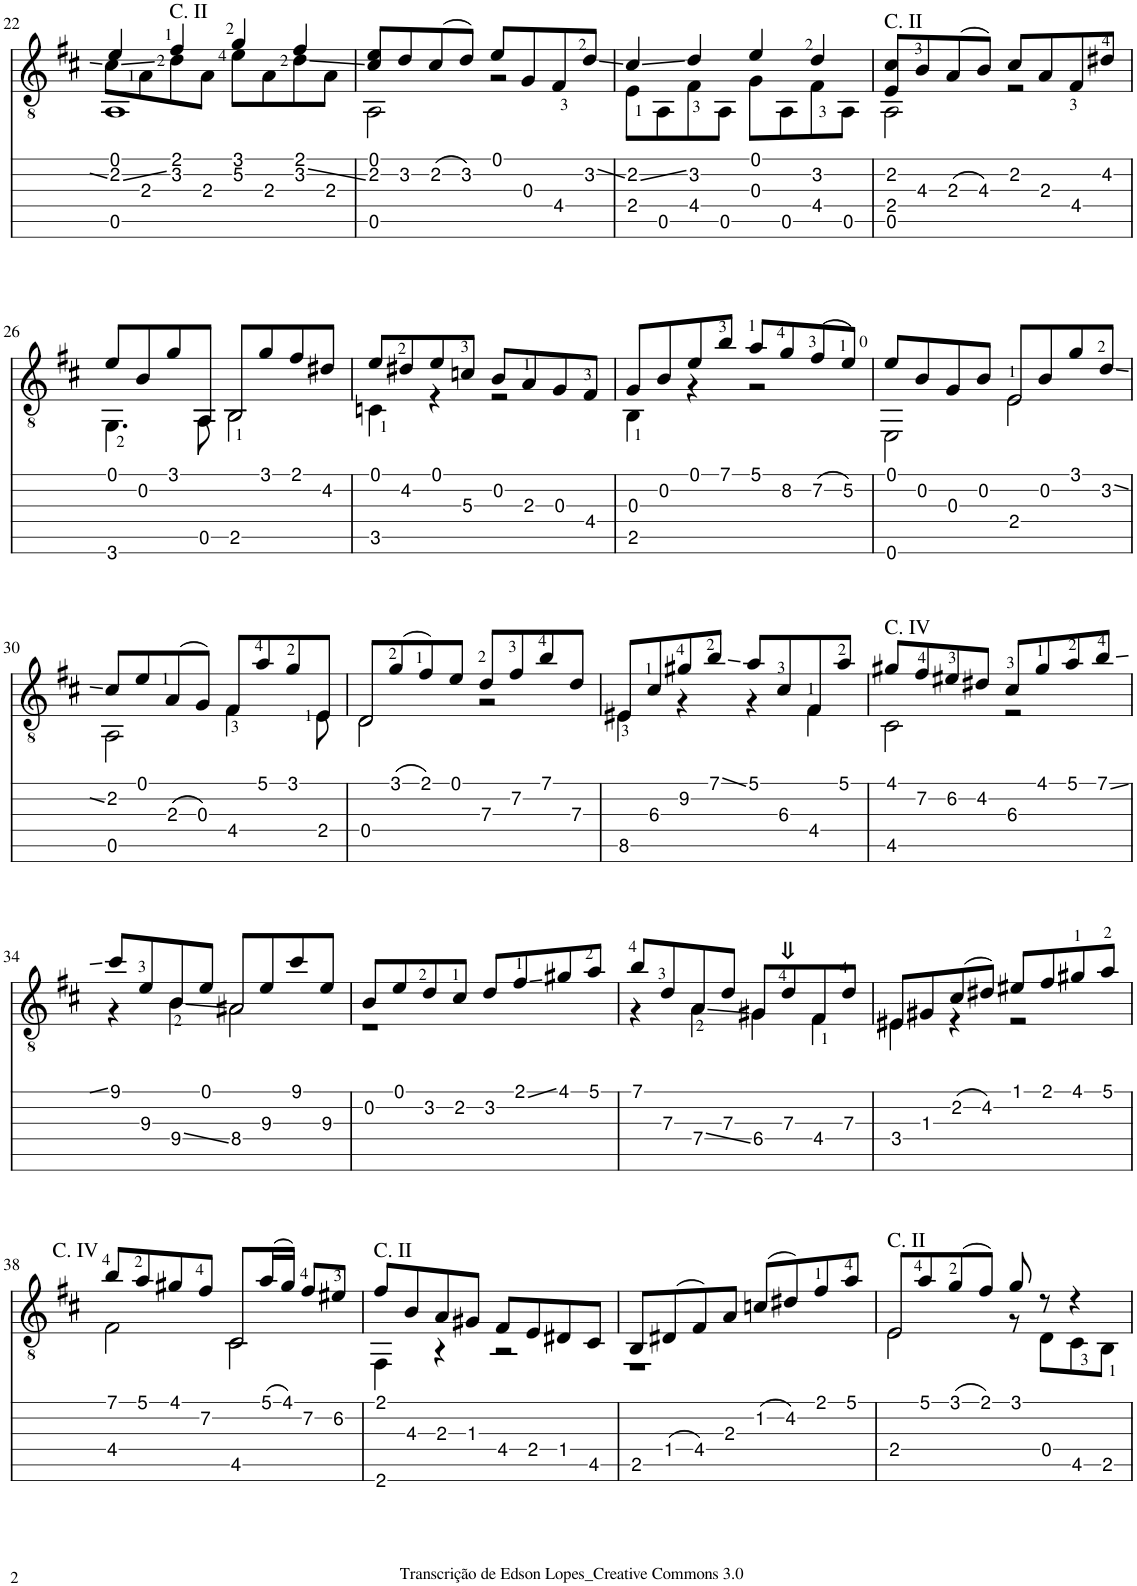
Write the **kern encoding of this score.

**kern	**kern
*part1	*part1
*staff2	*staff1
*I"Guitar	*
*I'Guit.	*
!!LO:PB:g=z
*	*clefGv2
*k[f#c#]	*k[f#c#]
*M4/4	*M4/4
*met(c)	*met(c)
=22	=22
*^	*^
*	*^	*	*^
4e	8c#L	1AA	4e/	8c#\L	1AA
.	8AJ	.	.	8A\	.
!	!	!	!LO:TX:a:t=C. II	!	!
4f#	8dL	.	4f#/	8d\	.
.	8AJ	.	.	8A\J	.
4g	8eL	.	4g/	8e\L	.
.	8AJ	.	.	8A\	.
4f#	8dL	.	4f#/	8d\	.
.	8AJ	.	.	8A\J	.
*	*v	*v	*	*	*
*	*	*	*v	*v
=23	=23	=23	=23
8c#\ 8e\L	2AA	8c#/ 8e/L	2AA\
8dJ	.	8d/	.
8c#L	.	(8c#/	.
8dJ	.	8d/J)	.
8eL	2r	8e/L	2r
8GJ	.	8G/	.
8F#L	.	8F#/	.
8dJ	.	8d/J	.
=24	=24	=24	=24
4c#	8EL	4c#/	8E\L
.	8AAJ	.	8AA\
4d	8F#L	4d/	8F#\
.	8AAJ	.	8AA\J
4e	8GL	4e/	8G\L
.	8AAJ	.	8AA\
4d	8F#L	4d/	8F#\
.	8AAJ	.	8AA\J
=25	=25	=25	=25
!	!	!LO:TX:a:t=C. II	!
8E\ 8c#\L	2AA	8E/ 8c#/L	2AA\
8BJ	.	8B/	.
8AL	.	(8A/	.
8BJ	.	8B/J)	.
8c#L	2r	8c#/L	2r
8AJ	.	8A/	.
8F#L	.	8F#/	.
8d#J	.	8d#X/J	.
!!LO:LB:g=z	!!
=26	=26	=26	=26
8eL	4.GG	8e/L	4.GG\
8BJ	.	8B/	.
8gL	.	8g/	.
8AAJ	8AA	8AA/J	8AA\
!	!	!LO:N:head=open	!
8BBL	2BB	8BB/L	2BB\
8gJ	.	8g/	.
8f#L	.	8f#/	.
8d#J	.	8d#X/J	.
=27	=27	=27	=27
8eL	4C	8e/L	4Cn\
8d#J	.	8d#X/	.
8eL	4r	8e/	4r
8cJ	.	8cn/J	.
8BL	2r	8B/L	2r
8AJ	.	8A/	.
8GL	.	8G/	.
8F#J	.	8F#/J	.
=28	=28	=28	=28
8GL	4BB	8G/L	4BB\
8BJ	.	8B/	.
8eL	4r	8e/	4r
8bJ	.	8b/J	.
8aL	2r	8a/L	2r
8gJ	.	8g/	.
8f#L	.	(8f#/	.
8eJ	.	8e/J)	.
=29	=29	=29	=29
8eL	2EE	8e/L	2EE\
8BJ	.	8B/	.
8GL	.	8G/	.
8BJ	.	8B/J	.
!	!	!LO:N:head=open	!
8EL	2E	8E/L	2E\
8BJ	.	8B/	.
8gL	.	8g/	.
8dJ	.	8d/J	.
!!LO:LB:g=z	!!
=30	=30	=30	=30
8c#L	2AA	8c#/L	2AA\
8eJ	.	8e/	.
8AL	.	(8A/	.
8GJ	.	8G/J)	.
8F#L	4.F#	8F#/L	4.F#\
8aJ	.	8a/	.
8gL	.	8g/	.
8EJ	8E	8E/J	8E\
=31	=31	=31	=31
!	!	!LO:N:head=open	!
8DL	2D	8D/L	2D\
8gJ	.	(8g/	.
8f#L	.	8f#/)	.
8eJ	.	8e/J	.
8dL	2r	8d/L	2r
8f#J	.	8f#/	.
8bL	.	8b/	.
8dJ	.	8d/J	.
=32	=32	=32	=32
8E#L	4E#	8E#X/L	4E#\
8c#J	.	8c#/	.
8g#L	4r	8g#X/	4r
8bJ	.	8b/J	.
8aL	4r	8a/L	4r
8c#J	.	8c#/	.
8F#L	4F#	8F#/	4F#\
8aJ	.	8a/J	.
=33	=33	=33	=33
!	!	!LO:TX:a:t=C. IV	!
8g#L	2C#	8g#X/L	2C#\
8f#J	.	8f#/	.
8e#L	.	8e#X/	.
8d#J	.	8d#X/J	.
8c#L	2r	8c#/L	2r
8g#J	.	8g#/	.
8aL	.	8a/	.
8bJ	.	8b/J	.
!!LO:LB:g=z	!!
=34	=34	=34	=34
8cc#L	4r	8cc#/L	4r
8eJ	.	8e/	.
8BL	4B	8B/	4B\
8eJ	.	8e/J	.
!	!	!LO:N:head=open	!
8A#L	2A#	8A#X/L	2A#\
8eJ	.	8e/	.
8cc#L	.	8cc#/	.
8eJ	.	8e/J	.
=35	=35	=35	=35
8BL	1r	8B/L	1r
8eJ	.	8e/	.
8dL	.	8d/	.
8c#J	.	8c#/J	.
8dL	.	8d/L	.
8f#J	.	8f#/	.
8g#L	.	8g#X/	.
8aJ	.	8a/J	.
=36	=36	=36	=36
8bL	4r	8b/L	4r
8dJ	.	8d/	.
8AL	4A	8A/	4A\
8dJ	.	8d/J	.
8G#L	4G#	8G#X/L	4G#\
!	!	!LO:TX:a:B:t=⇓	!
8dJ	.	8d/	.
8F#L	4F#	8F#/	4F#\
8dJ	.	8d/J	.
=37	=37	=37	=37
8E#L	4E#	8E#X/L	4E#\
8G#J	.	8G#X/	.
8c#L	4r	(8c#/	4r
8d#J	.	8d#X/J)	.
8e#L	2r	8e#X/L	2r
8f#J	.	8f#/	.
8g#L	.	8g#X/	.
8aJ	.	8a/J	.
!!LO:LB:g=z	!!
=38	=38	=38	=38
!	!	!LO:TX:a:t=C. IV	!
8bL	2F#	8b/L	2F#\
8aJ	.	8a/	.
8g#L	.	8g#X/	.
8f#J	.	8f#/J	.
!	!	!LO:N:head=open	!
8C#L	2C#	8C#/L	2C#\
16aL	.	(16a/L	.
16g#JJ	.	16g#/JJ)	.
8f#L	.	8f#/L	.
8e#J	.	8e#X/J	.
=39	=39	=39	=39
!	!	!LO:TX:a:t=C. II	!
8f#L	4FF#	8f#/L	4FF#\
8BJ	.	8B/	.
8AL	4r	8A/	4r
8G#J	.	8G#X/J	.
8F#L	2r	8F#/L	2r
8EJ	.	8E/	.
8D#L	.	8D#X/	.
8C#J	.	8C#/J	.
=40	=40	=40	=40
8BBL	1r	8BB/L	1r
8D#J	.	(8D#X/	.
8F#L	.	8F#/)	.
8AJ	.	8A/J	.
8cL	.	(8cn/L	.
8d#J	.	8d#X/)	.
8f#L	.	8f#/	.
8aJ	.	8a/J	.
=41	=41	=41	=41
!	!	!LO:TX:a:t=C. II	!
!	!	!LO:N:head=open	!
8EL	2E	8E/L	2E\
8aJ	.	8a/	.
8gL	.	(8g/	.
8f#J	.	8f#/J)	.
8g	8r	8g/	8r
8r	8D	8r	8D\L
4r	8C#L	4r	8C#\
.	8BBJ	.	8BB\J
*v	*v	*	*
*	*v	*v
=	=
*-	*-
